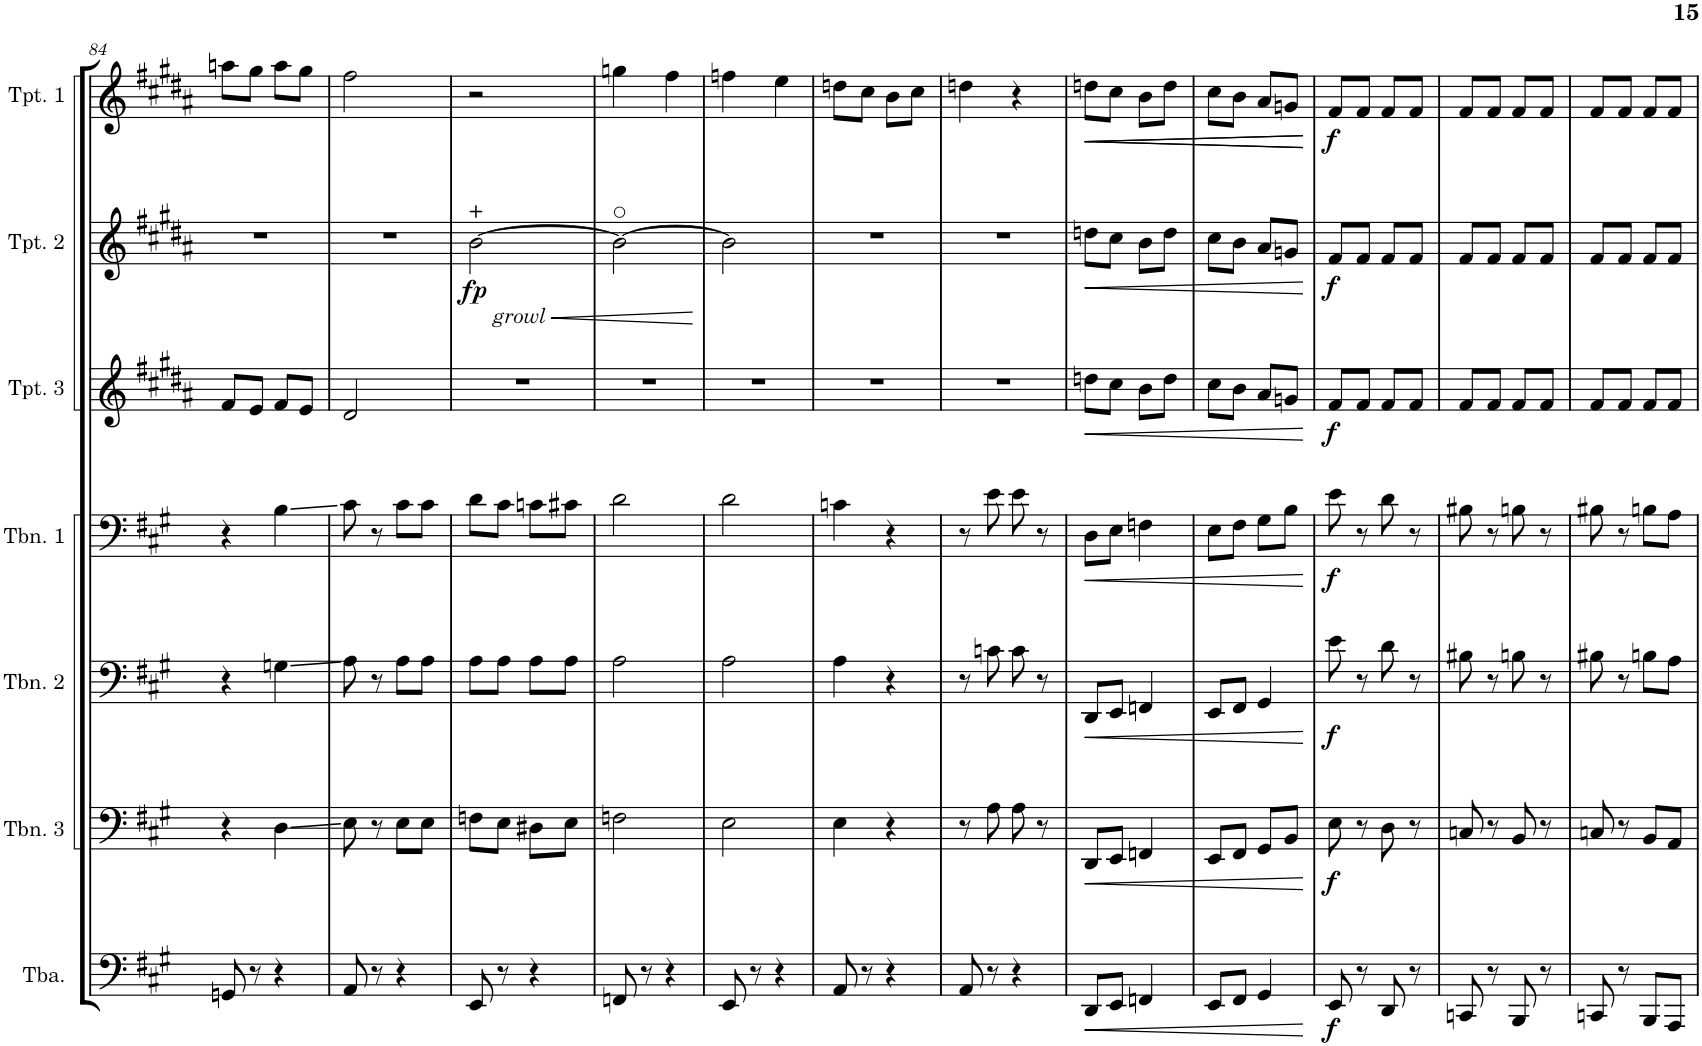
**kern	**dynam	**kern	**dynam	**kern	**dynam	**kern	**dynam	**kern	**dynam	**kern	**dynam	**kern	**dynam
*part7	*part7	*part6	*part6	*part5	*part5	*part4	*part4	*part3	*part3	*part2	*part2	*part1	*part1
*staff7	*staff7	*staff6	*staff6	*staff5	*staff5	*staff4	*staff4	*staff3	*staff3	*staff2	*staff2	*staff1	*staff1
*I"Tuba	*	*I"Trombone 3	*	*I"Trombone 2	*	*I"Trombone 1	*	*I"Trumpet 3	*	*I"Trumpet 2	*	*I"Trumpet 1	*
*I'Tba.	*	*I'Tbn. 3	*	*I'Tbn. 2	*	*I'Tbn. 1	*	*I'Tpt. 3	*	*I'Tpt. 2	*	*I'Tpt. 1	*
!!LO:PB:g=z
*clefF4	*	*clefF4	*	*clefF4	*	*clefF4	*	*clefG2	*	*clefG2	*	*clefG2	*
*	*	*	*	*	*	*	*	*Trd1c2	*	*Trd1c2	*	*Trd1c2	*
*k[f#c#g#]	*	*k[f#c#g#]	*	*k[f#c#g#]	*	*k[f#c#g#]	*	*k[f#c#g#d#a#]	*	*k[f#c#g#d#a#]	*	*k[f#c#g#d#a#]	*
*M2/4	*	*M2/4	*	*M2/4	*	*M2/4	*	*M2/4	*	*M2/4	*	*M2/4	*
=84	=84	=84	=84	=84	=84	=84	=84	=84	=84	=84	=84	=84	=84
8GGn/	.	4r	.	4r	.	4r	.	8f#/L	.	2r	.	8aan\L	.
8r	.	.	.	.	.	.	.	8e/J	.	.	.	8gg#\J	.
4r	.	4D\	.	4Gn\	.	4B\	.	8f#/L	.	.	.	8aa\L	.
.	.	.	.	.	.	.	.	8e/J	.	.	.	8gg#\J	.
=85	=85	=85	=85	=85	=85	=85	=85	=85	=85	=85	=85	=85	=85
8AA/	.	8E\	.	8A\	.	8c#\	.	2d#/	.	2r	.	2ff#\	.
8r	.	8r	.	8r	.	8r	.	.	.	.	.	.	.
4r	.	8E\L	.	8A\L	.	8c#\L	.	.	.	.	.	.	.
.	.	8E\J	.	8A\J	.	8c#\J	.	.	.	.	.	.	.
=86	=86	=86	=86	=86	=86	=86	=86	=86	=86	=86	=86	=86	=86
!	!	!	!	!	!	!	!	!	!	!LO:TX:b:i:t=growl	!	!	!
!	!	!	!	!	!	!	!	!	!	!	!LO:HP:b	!	!
!	!	!	!	!	!	!	!	!	!	!	!LO:DY:n=1:b	!	!
8EE/	.	8Fn\L	.	8A\L	.	8d\L	.	2r	.	[2b\	< fp	2r	.
8r	.	8E\J	.	8A\J	.	8c#\J	.	.	.	.	.	.	.
4r	.	8D#X\L	.	8A\L	.	8cn\L	.	.	.	.	.	.	.
.	.	8E\J	.	8A\J	.	8c#X\J	.	.	.	.	.	.	.
=87	=87	=87	=87	=87	=87	=87	=87	=87	=87	=87	=87	=87	=87
8FFn/	.	2Fn\	.	2A\	.	2d\	.	2r	.	2b\_	.	4ggn\	.
8r	.	.	.	.	.	.	.	.	.	.	.	.	.
4r	.	.	.	.	.	.	.	.	.	.	.	4ff#\	.
.	.	.	.	.	.	.	.	.	.	.	[	.	.
=88	=88	=88	=88	=88	=88	=88	=88	=88	=88	=88	=88	=88	=88
8EE/	.	2E\	.	2A\	.	2d\	.	2r	.	2b\]	.	4ffn\	.
8r	.	.	.	.	.	.	.	.	.	.	.	.	.
4r	.	.	.	.	.	.	.	.	.	.	.	4ee\	.
=89	=89	=89	=89	=89	=89	=89	=89	=89	=89	=89	=89	=89	=89
8AA/	.	4E\	.	4A\	.	4cn\	.	2r	.	2r	.	8ddn\L	.
8r	.	.	.	.	.	.	.	.	.	.	.	8cc#\J	.
4r	.	4r	.	4r	.	4r	.	.	.	.	.	8b\L	.
.	.	.	.	.	.	.	.	.	.	.	.	8cc#\J	.
=90	=90	=90	=90	=90	=90	=90	=90	=90	=90	=90	=90	=90	=90
8AA/	.	8r	.	8r	.	8r	.	2r	.	2r	.	4ddn\	.
8r	.	8A\	.	8cn\	.	8e\	.	.	.	.	.	.	.
4r	.	8A\	.	8c\	.	8e\	.	.	.	.	.	4r	.
.	.	8r	.	8r	.	8r	.	.	.	.	.	.	.
=91	=91	=91	=91	=91	=91	=91	=91	=91	=91	=91	=91	=91	=91
!	!LO:HP:b	!	!LO:HP:b	!	!LO:HP:b	!	!LO:HP:b	!	!LO:HP:b	!	!LO:HP:b	!	!LO:HP:b
8DD/L	<	8DD/L	<	8DD/L	<	8D\L	<	8ddn\L	<	8ddn\L	<	8ddn\L	<
!	!	!	!	!	!	!	!	!	!	!	!	!	!LO:HP:b
8EE/J	.	8EE/J	.	8EE/J	.	8E\J	.	8cc#\J	.	8cc#\J	.	8cc#\J	<
4FFn/	.	4FFn/	.	4FFn/	.	4Fn\	.	8b\L	.	8b\L	.	8b\L	.
.	.	.	.	.	.	.	.	8dd\J	.	8dd\J	.	8dd\J	.
=92	=92	=92	=92	=92	=92	=92	=92	=92	=92	=92	=92	=92	=92
8EE/L	.	8EE/L	.	8EE/L	.	8E\L	.	8cc#\L	.	8cc#\L	.	8cc#\L	.
8FF#/J	.	8FF#/J	.	8FF#/J	.	8F#\J	.	8b\J	.	8b\J	.	8b\J	.
4GG#/	.	8GG#/L	.	4GG#/	.	8G#\L	.	8a#/L	.	8a#/L	.	8a#/L	.
.	.	8BB/J	.	.	.	8B\J	.	8gn/J	.	8gn/J	.	8gn/J	.
.	[	.	[	.	[	.	[	.	[	.	[	.	[ [
=93	=93	=93	=93	=93	=93	=93	=93	=93	=93	=93	=93	=93	=93
!	!LO:DY:b	!	!LO:DY:b	!	!LO:DY:b	!	!LO:DY:b	!	!LO:DY:b	!	!LO:DY:b	!	!LO:DY:b
8EE/	f	8E\	f	8e\	f	8e\	f	8f#/L	f	8f#/L	f	8f#/L	f
8r	.	8r	.	8r	.	8r	.	8f#/J	.	8f#/J	.	8f#/J	.
8DD/	.	8D\	.	8d\	.	8d\	.	8f#/L	.	8f#/L	.	8f#/L	.
8r	.	8r	.	8r	.	8r	.	8f#/J	.	8f#/J	.	8f#/J	.
=94	=94	=94	=94	=94	=94	=94	=94	=94	=94	=94	=94	=94	=94
8CCn/	.	8Cn/	.	8B#X\	.	8B#X\	.	8f#/L	.	8f#/L	.	8f#/L	.
8r	.	8r	.	8r	.	8r	.	8f#/J	.	8f#/J	.	8f#/J	.
8BBB/	.	8BB/	.	8Bn\	.	8Bn\	.	8f#/L	.	8f#/L	.	8f#/L	.
8r	.	8r	.	8r	.	8r	.	8f#/J	.	8f#/J	.	8f#/J	.
=95	=95	=95	=95	=95	=95	=95	=95	=95	=95	=95	=95	=95	=95
8CCn/	.	8Cn/	.	8B#X\	.	8B#X\	.	8f#/L	.	8f#/L	.	8f#/L	.
8r	.	8r	.	8r	.	8r	.	8f#/J	.	8f#/J	.	8f#/J	.
8BBB/L	.	8BB/L	.	8Bn\L	.	8Bn\L	.	8f#/L	.	8f#/L	.	8f#/L	.
8AAA/J	.	8AA/J	.	8A\J	.	8A\J	.	8f#/J	.	8f#/J	.	8f#/J	.
=	=	=	=	=	=	=	=	=	=	=	=	=	=
*-	*-	*-	*-	*-	*-	*-	*-	*-	*-	*-	*-	*-	*-
